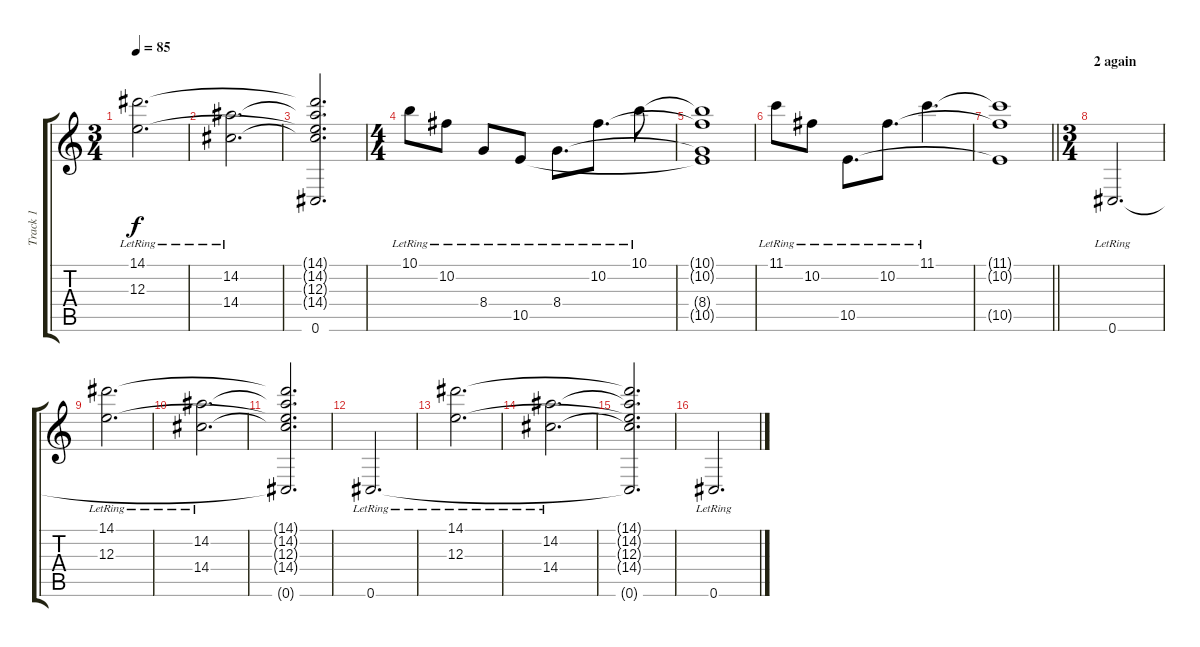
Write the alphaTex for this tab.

\track ("Track 1" "Track 1") {instrument electricguitarjazz}
\staff {score tabs}
\tuning (Db4 Ab3 E3 B2 Gb2 Db2) {hide}
\ts (3 4)
\tempo 85
\clef g2
\ks c
(14.1{lr} 12.3{lr}).2{d dy f} |
(14.2{lr} 14.4{lr}).2{d} |
(14.1{t} 14.2{t} 12.3{t} 14.4{t} 0.6{t}).2{d} |
\ts (4 4)
10.1{lr}.8 10.2{lr}.8 8.4{lr}.8 10.5{lr}.8 8.4{lr}.8{d} 10.2{lr}.8{d} 10.1{lr}.8 |
(10.1{t} 10.2{t} 8.4{t} 10.5{t}).1 |
11.1{lr}.8 10.2{lr}.8 10.5{lr}.8{d} 10.2{lr}.8{d} 11.1{lr}.4{d} |
\barLineRight lightlight
(11.1{t} 10.2{t} 10.5{t}).1 |
\ts (3 4)
\section ("" "2 again")
0.6{lr}.2{d} |
(14.1{lr} 12.3{lr}).2{d} |
(14.2{lr} 14.4{lr}).2{d} |
(14.1{t} 14.2{t} 12.3{t} 14.4{t} 0.6{t}).2{d} |
0.6{lr}.2{d} |
(14.1{lr} 12.3{lr}).2{d} |
(14.2{lr} 14.4{lr}).2{d} |
(14.1{t} 14.2{t} 12.3{t} 14.4{t} 0.6{t}).2{d} |
0.6{lr}.2{d}
